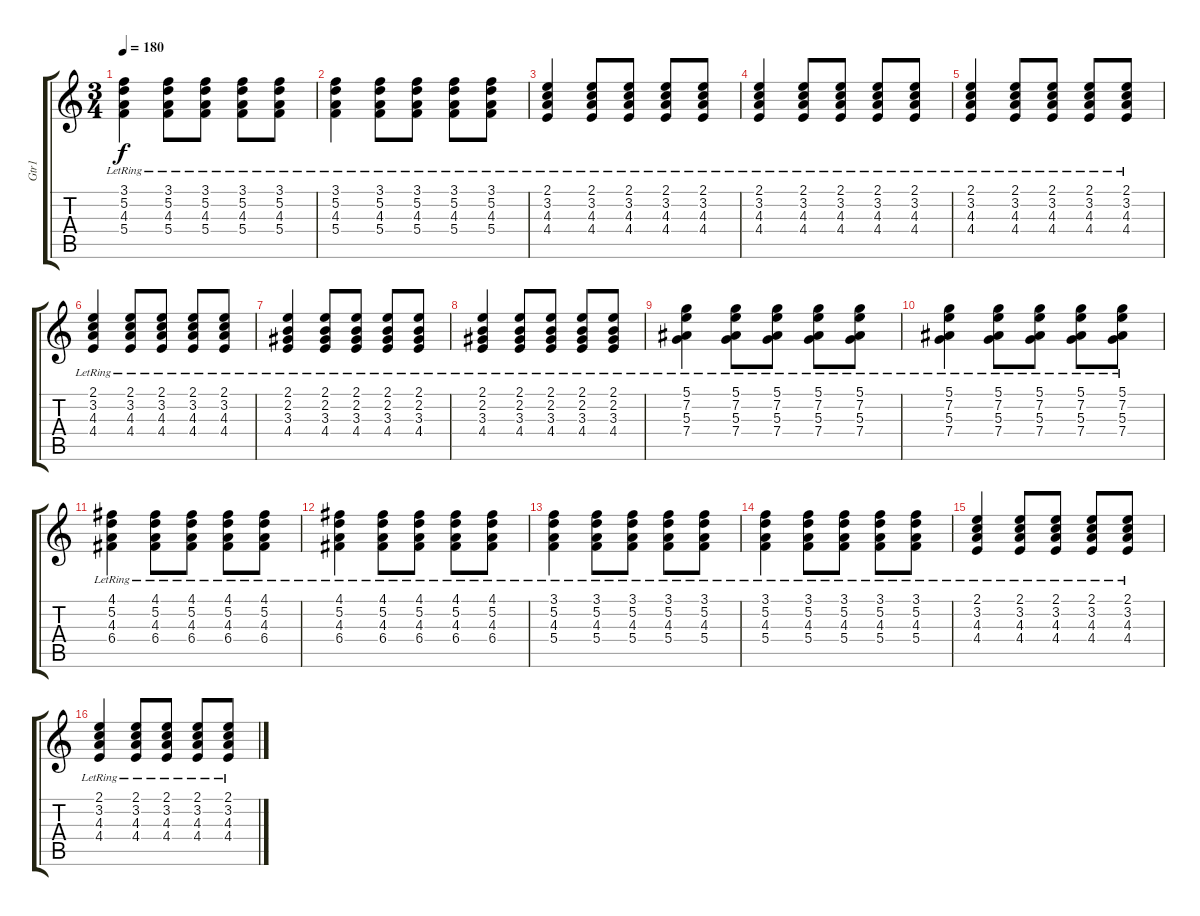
\track ("Gtr1" "Gtr1") {instrument overdrivenguitar}
\staff {score tabs}
\tuning (D4 A3 F3 C3 G2 C2) {hide}
\ts (3 4)
\tempo 180
\clef g2
\ks c
(3.1{lr} 5.2{lr} 4.3{lr} 5.4{lr}).4{dy f} (3.1 5.2{lr} 4.3{lr} 5.4{lr}).8 (3.1 5.2{lr} 4.3{lr} 5.4{lr}).8 (3.1 5.2{lr} 4.3{lr} 5.4{lr}).8 (3.1 5.2{lr} 4.3{lr} 5.4{lr}).8 |
(3.1 5.2{lr} 4.3{lr} 5.4{lr}).4 (3.1 5.2{lr} 4.3{lr} 5.4{lr}).8 (3.1 5.2{lr} 4.3{lr} 5.4{lr}).8 (3.1 5.2{lr} 4.3{lr} 5.4{lr}).8 (3.1 5.2{lr} 4.3{lr} 5.4{lr}).8 |
(2.1{lr} 3.2{lr} 4.3{lr} 4.4{lr}).4 (2.1 3.2{lr} 4.3{lr} 4.4{lr}).8 (2.1 3.2{lr} 4.3{lr} 4.4{lr}).8 (2.1 3.2{lr} 4.3{lr} 4.4{lr}).8 (2.1 3.2{lr} 4.3{lr} 4.4{lr}).8 |
(2.1 3.2{lr} 4.3{lr} 4.4{lr}).4 (2.1 3.2{lr} 4.3{lr} 4.4{lr}).8 (2.1 3.2{lr} 4.3{lr} 4.4{lr}).8 (2.1 3.2{lr} 4.3{lr} 4.4{lr}).8 (2.1 3.2{lr} 4.3{lr} 4.4{lr}).8 |
(2.1{lr} 3.2{lr} 4.3{lr} 4.4{lr}).4 (2.1 3.2{lr} 4.3{lr} 4.4{lr}).8 (2.1 3.2{lr} 4.3{lr} 4.4{lr}).8 (2.1 3.2{lr} 4.3{lr} 4.4{lr}).8 (2.1 3.2{lr} 4.3{lr} 4.4{lr}).8 |
(2.1 3.2{lr} 4.3{lr} 4.4{lr}).4 (2.1 3.2{lr} 4.3{lr} 4.4{lr}).8 (2.1 3.2{lr} 4.3{lr} 4.4{lr}).8 (2.1 3.2{lr} 4.3{lr} 4.4{lr}).8 (2.1 3.2{lr} 4.3{lr} 4.4{lr}).8 |
(2.1 2.2{lr} 3.3{lr} 4.4{lr}).4 (2.1 2.2{lr} 3.3{lr} 4.4{lr}).8 (2.1 2.2{lr} 3.3{lr} 4.4{lr}).8 (2.1 2.2{lr} 3.3{lr} 4.4{lr}).8 (2.1 2.2{lr} 3.3{lr} 4.4{lr}).8 |
(2.1 2.2{lr} 3.3{lr} 4.4{lr}).4 (2.1 2.2{lr} 3.3{lr} 4.4{lr}).8 (2.1 2.2{lr} 3.3{lr} 4.4{lr}).8 (2.1 2.2{lr} 3.3{lr} 4.4{lr}).8 (2.1 2.2{lr} 3.3{lr} 4.4{lr}).8 |
(5.1{lr} 7.2{lr} 5.3{lr} 7.4{lr}).4 (5.1 7.2{lr} 5.3{lr} 7.4{lr}).8 (5.1 7.2{lr} 5.3{lr} 7.4{lr}).8 (5.1 7.2{lr} 5.3{lr} 7.4{lr}).8 (5.1 7.2{lr} 5.3{lr} 7.4{lr}).8 |
(5.1{lr} 7.2{lr} 5.3{lr} 7.4{lr}).4 (5.1 7.2{lr} 5.3{lr} 7.4{lr}).8 (5.1 7.2{lr} 5.3{lr} 7.4{lr}).8 (5.1 7.2{lr} 5.3{lr} 7.4{lr}).8 (5.1 7.2{lr} 5.3{lr} 7.4{lr}).8 |
(4.1{lr} 5.2{lr} 4.3{lr} 6.4{lr}).4 (4.1 5.2{lr} 4.3{lr} 6.4{lr}).8 (4.1 5.2{lr} 4.3{lr} 6.4{lr}).8 (4.1 5.2{lr} 4.3{lr} 6.4{lr}).8 (4.1 5.2{lr} 4.3{lr} 6.4{lr}).8 |
(4.1{lr} 5.2{lr} 4.3{lr} 6.4{lr}).4 (4.1 5.2{lr} 4.3{lr} 6.4{lr}).8 (4.1 5.2{lr} 4.3{lr} 6.4{lr}).8 (4.1 5.2{lr} 4.3{lr} 6.4{lr}).8 (4.1 5.2{lr} 4.3{lr} 6.4{lr}).8 |
(3.1{lr} 5.2{lr} 4.3{lr} 5.4{lr}).4 (3.1 5.2{lr} 4.3{lr} 5.4{lr}).8 (3.1 5.2{lr} 4.3{lr} 5.4{lr}).8 (3.1 5.2{lr} 4.3{lr} 5.4{lr}).8 (3.1 5.2{lr} 4.3{lr} 5.4{lr}).8 |
(3.1 5.2{lr} 4.3{lr} 5.4{lr}).4 (3.1 5.2{lr} 4.3{lr} 5.4{lr}).8 (3.1 5.2{lr} 4.3{lr} 5.4{lr}).8 (3.1 5.2{lr} 4.3{lr} 5.4{lr}).8 (3.1 5.2{lr} 4.3{lr} 5.4{lr}).8 |
(2.1{lr} 3.2{lr} 4.3{lr} 4.4{lr}).4 (2.1 3.2{lr} 4.3{lr} 4.4{lr}).8 (2.1 3.2{lr} 4.3{lr} 4.4{lr}).8 (2.1 3.2{lr} 4.3{lr} 4.4{lr}).8 (2.1 3.2{lr} 4.3{lr} 4.4{lr}).8 |
(2.1 3.2{lr} 4.3{lr} 4.4{lr}).4 (2.1 3.2{lr} 4.3{lr} 4.4{lr}).8 (2.1 3.2{lr} 4.3{lr} 4.4{lr}).8 (2.1 3.2{lr} 4.3{lr} 4.4{lr}).8 (2.1 3.2{lr} 4.3{lr} 4.4{lr}).8
